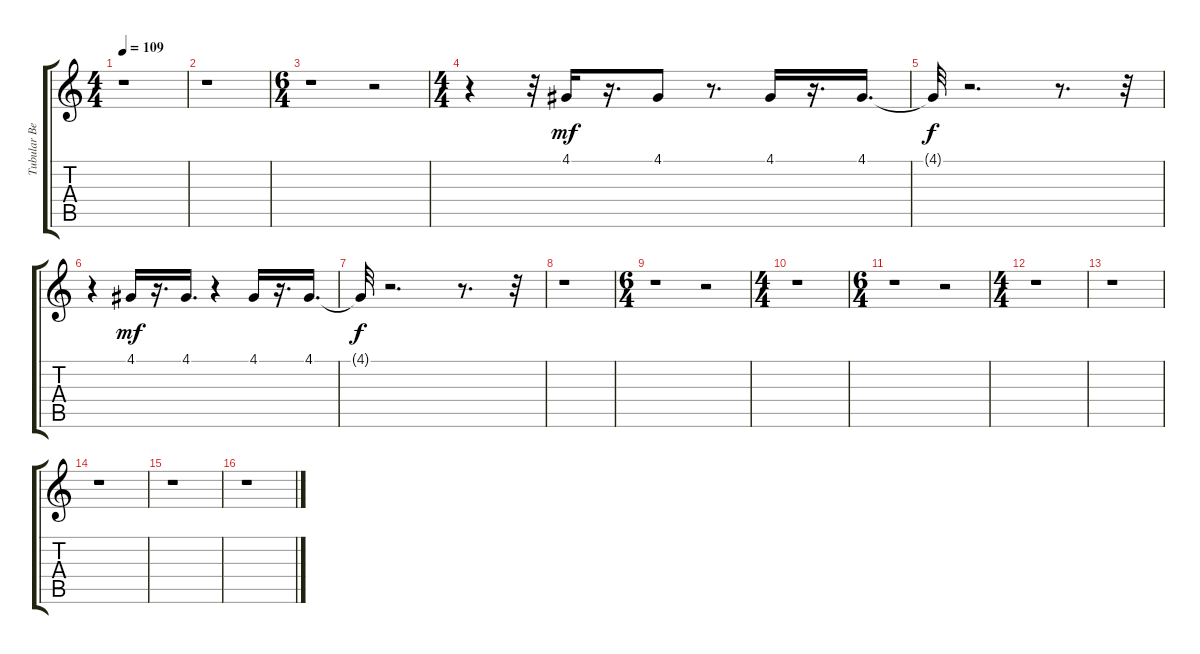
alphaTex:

\track ("Tubular Bells" "Tubular Be") {solo instrument tubularbells}
\staff {score tabs}
\tuning (E4 B3 G3 D3 A2 E2) {hide}
\ts (4 4)
\tempo 109
\clef g2
\ks c
r.1{dy f} |
r.1 |
\ts (6 4)
r.1 r.2 |
\ts (4 4)
r.4 r.32 4.1.16{dy mf} r.16{d} 4.1.8 r.8{d} 4.1.16 r.16{d} 4.1.16{d} |
4.1{t}.32{dy f} r.2{d} r.8{d} r.32 |
r.4 4.1.16{dy mf} r.16{d} 4.1.16{d} r.4 4.1.16 r.16{d} 4.1.16{d} |
4.1{t}.32{dy f} r.2{d} r.8{d} r.32 |
r.1 |
\ts (6 4)
r.1 r.2 |
\ts (4 4)
r.1 |
\ts (6 4)
r.1 r.2 |
\ts (4 4)
r.1 |
r.1 |
r.1 |
r.1 |
r.1
